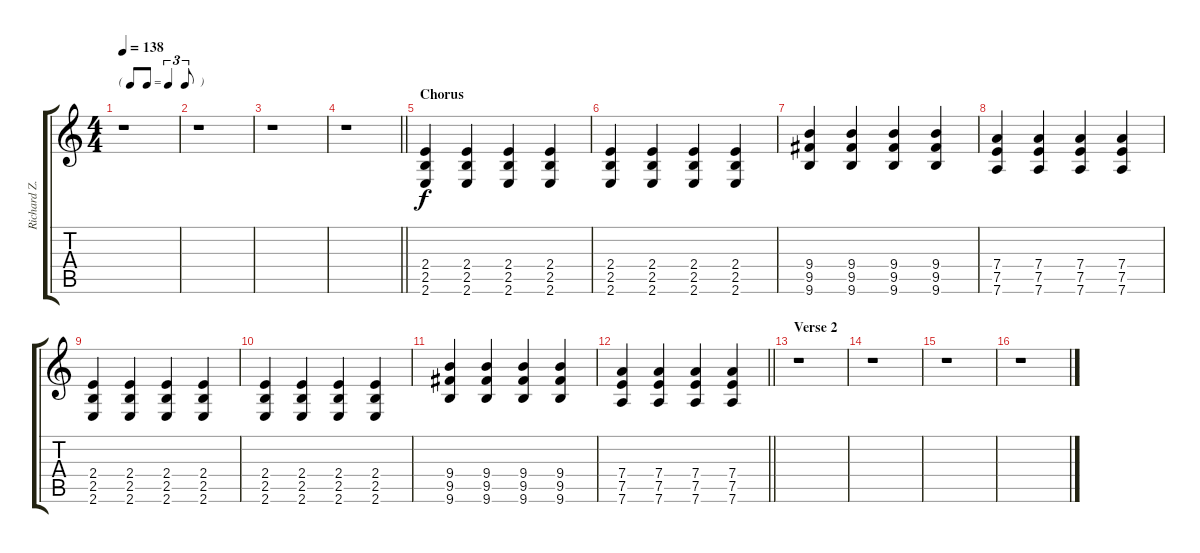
\track ("Richard Z. Kruspe" "Richard Z.") {instrument distortionguitar}
\staff {score tabs}
\tuning (E4 B3 G3 D3 A2 D2) {hide}
\ts (4 4)
\tf triplet8th
\tempo 138
\clef g2
\ks c
r.1{dy f} |
r.1 |
r.1 |
\barLineRight lightlight
r.1 |
\section ("" "Chorus")
(2.4 2.5 2.6).4 (2.4 2.5 2.6).4 (2.4 2.5 2.6).4 (2.4 2.5 2.6).4 |
(2.4 2.5 2.6).4 (2.4 2.5 2.6).4 (2.4 2.5 2.6).4 (2.4 2.5 2.6).4 |
(9.4 9.5 9.6).4 (9.4 9.5 9.6).4 (9.4 9.5 9.6).4 (9.4 9.5 9.6).4 |
(7.4 7.5 7.6).4 (7.4 7.5 7.6).4 (7.4 7.5 7.6).4 (7.4 7.5 7.6).4 |
(2.4 2.5 2.6).4 (2.4 2.5 2.6).4 (2.4 2.5 2.6).4 (2.4 2.5 2.6).4 |
(2.4 2.5 2.6).4 (2.4 2.5 2.6).4 (2.4 2.5 2.6).4 (2.4 2.5 2.6).4 |
(9.4 9.5 9.6).4 (9.4 9.5 9.6).4 (9.4 9.5 9.6).4 (9.4 9.5 9.6).4 |
\barLineRight lightlight
(7.4 7.5 7.6).4 (7.4 7.5 7.6).4 (7.4 7.5 7.6).4 (7.4 7.5 7.6).4 |
\section ("" "Verse 2")
r.1 |
r.1 |
r.1 |
r.1
